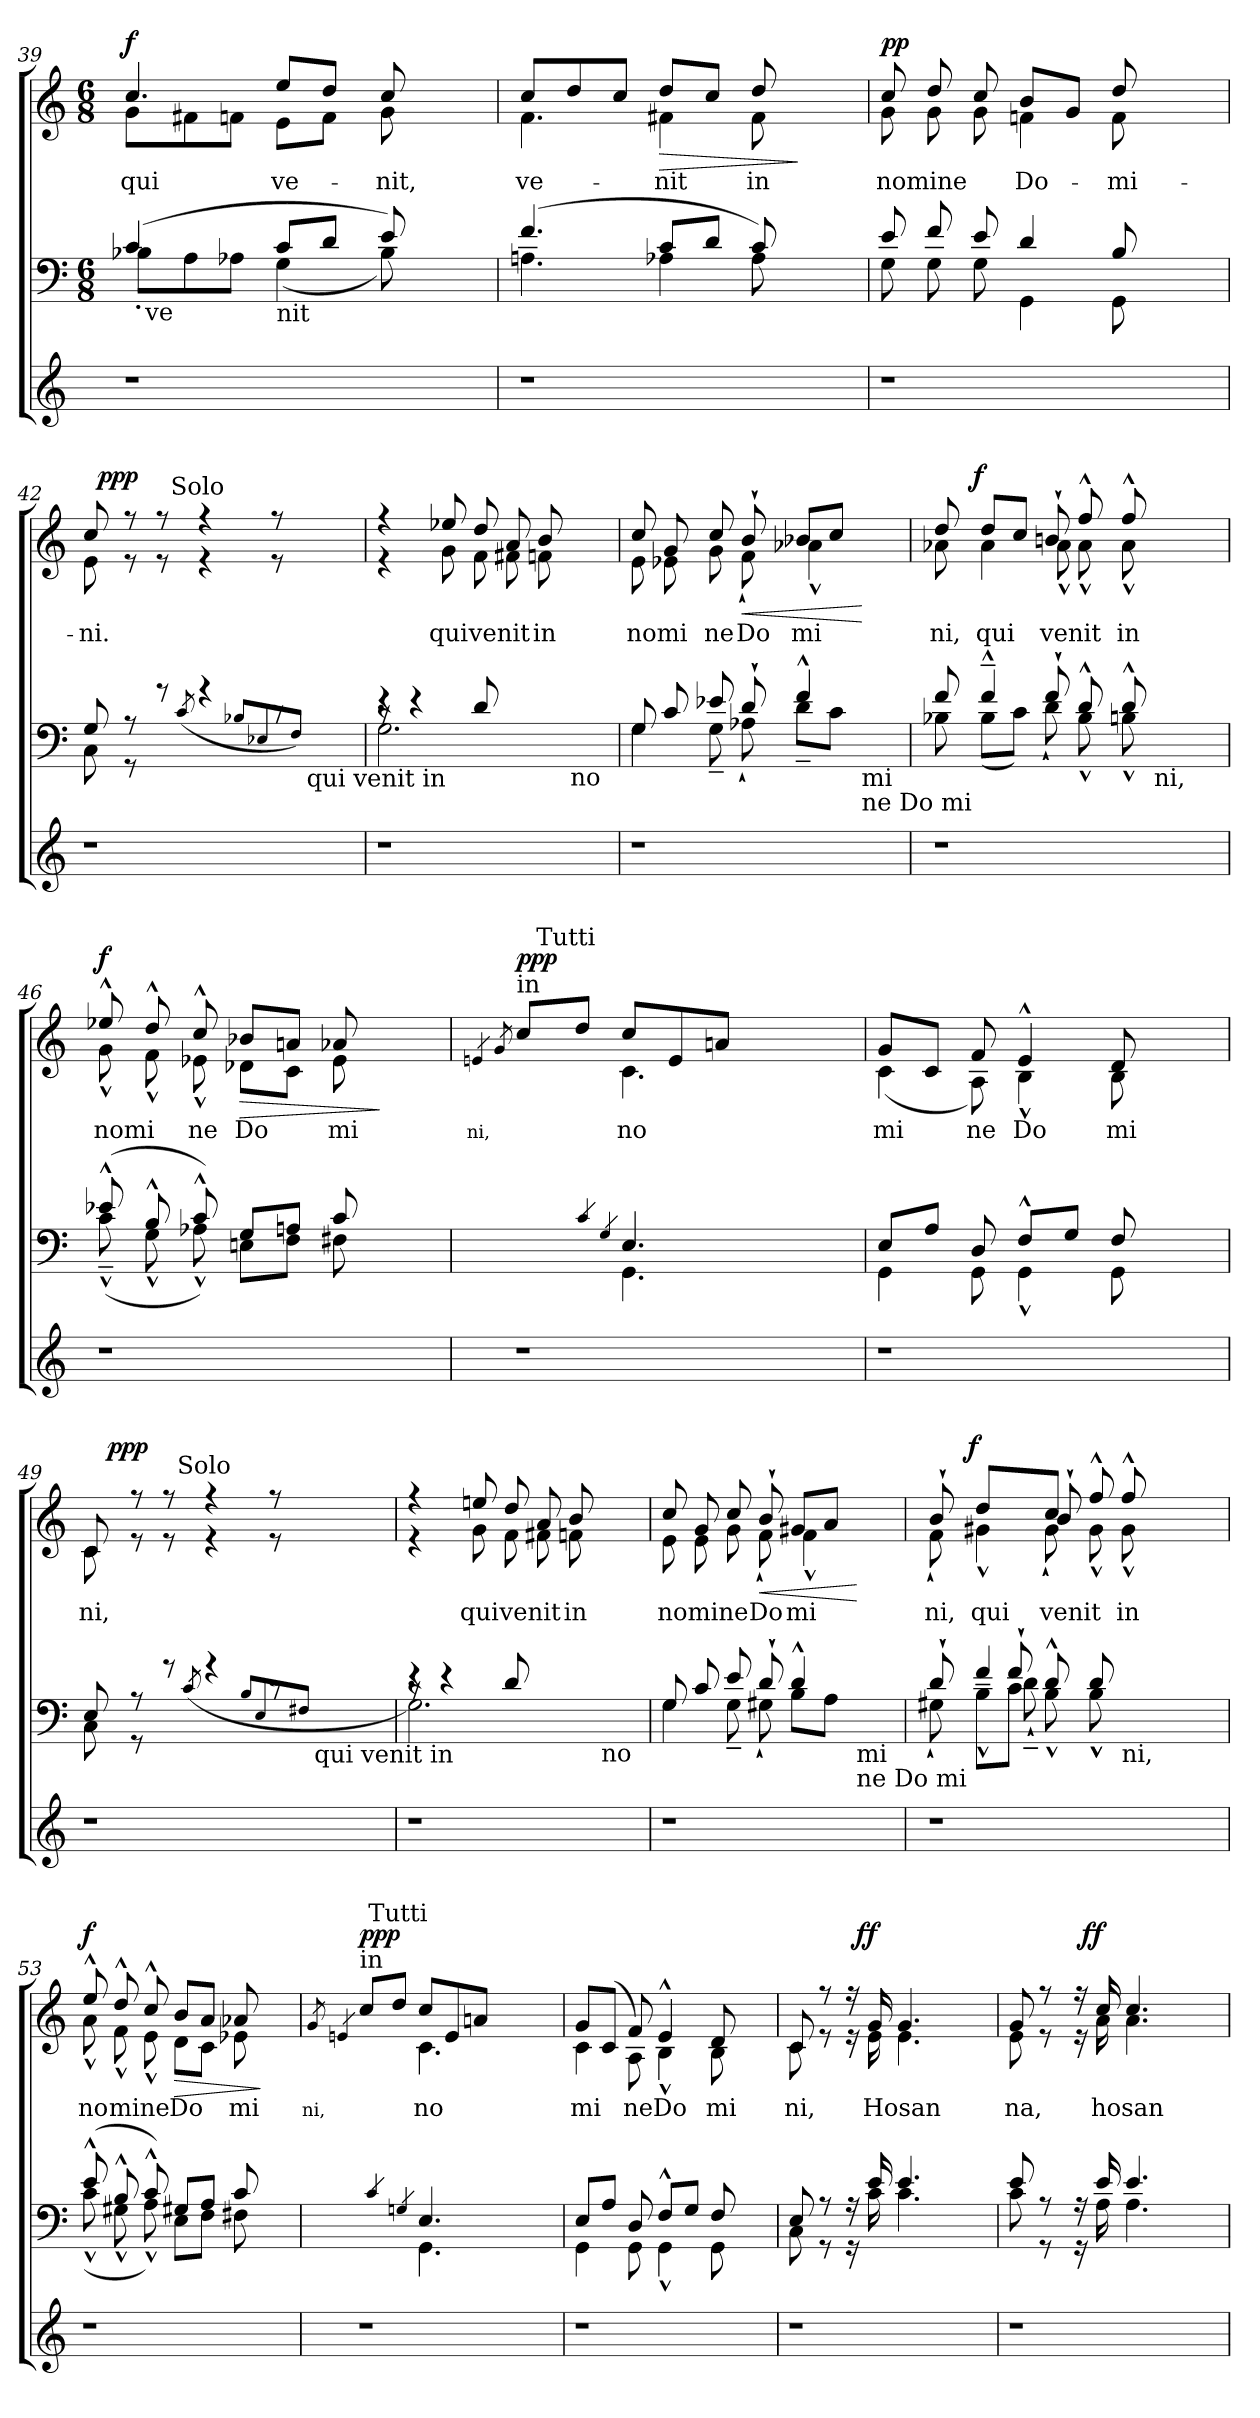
**kern	**kern	**kern	**text	**dynam
*part3	*part2	*part1	*part1	*part1
*staff3	*staff2	*staff1	*staff1	*staff1
*clefG2	*clefF4	*clefG2	*	*
*k[]	*k[]	*k[]	*	*
*C:	*C:	*C:	*	*
*	*M6/8	*M6/8	*	*
=39	=39	=39	=39	=39
*	*^	*^	*	*
!	!	!	!	!	!LO:LY:b	!LO:DY:a
*	*	*^	*	*	*	*
1r	(4c/	8B-X'<\L	32ryy	4.cc/	8g\L	qui	f
!	!	!	!LO:TX:b:t=ve	!	!	!	!
.	.	.	2ryy	.	.	.	.
.	.	8A\	.	.	8f#X\	.	.
.	8ryy	8A-X\J	.	.	8fn\J	.	.
!	!LO:TX:b:t=nit	!	!	!	!	!	!
!	!	!	!	!	!	!LO:LY:b	!
.	8c/L	(<4G\	.	8ee/L	8e\L	ve-	.
.	8d/J	.	.	8dd/J	8f\J	.	.
.	.	.	4...ryy	.	.	.	.
!	!	!	!	!	!	!LO:LY:b	!
.	8e/)	8B-\)	.	8cc/	8g\	-nit,	.
.	4ryy	4ryy	.	4ryy	4ryy	.	.
=40	=40	=40	=40	=40	=40	=40	=40
!	!	!	!	!	!	!LO:LY:b	!
*	*	*v	*v	*	*	*	*
1r	(4.f/	4.An\	8cc/L	4.f\	ve-	.
.	.	.	8dd/	.	.	.
.	.	.	8cc/J	.	.	.
!	!	!	!	!	!LO:LY:b	!LO:HP:b
.	8c/L	4A-X\	8dd/L	4f#X\	-nit	>
.	8d/J	.	8cc/J	.	.	.
!	!	!	!	!	!LO:LY:b	!
.	8c/)	8A-\	8dd/	8f#\	in	.
.	4ryy	4ryy	4ryy	4ryy	.	]
=41	=41	=41	=41	=41	=41	=41
!	!	!	!	!	!LO:LY:b	!LO:DY:a
1r	8e/	8G\	8cc/	8g\	nomine	pp
.	8f/	8G\	8dd/	8g\	.	.
.	8e/	8G\	8cc/	8g\	.	.
!	!	!	!	!	!LO:LY:b	!
.	4d/	4GG\	8b/L	4fn\	Do-	.
.	.	.	8g/J	.	.	.
!	!	!	!	!	!LO:LY:b	!
.	8B/	8GG\	8dd/	8f\	-mi-	.
.	4ryy	4ryy	4ryy	4ryy	.	.
!!LO:LB:g=z
=42	=42	=42	=42	=42	=42	=42
!	!	!	!	!	!LO:LY:b	!
*	*	*	*^	*^	*	*
1r	8G/	8C\	8cc/	8e\	32ryy	4ryy	-ni.	.
!	!	!	!	!	!	!	!	!LO:DY:a
.	.	.	.	.	2ryy	.	.	ppp
.	8rG	8rFF	8rff	8rd	.	.	.	.
.	8rf	4ryy	8rd	8ree	.	32ryy	.	.
!	!	!	!	!	!	!LO:TX:a:t=Solo	!	!
.	.	.	.	.	.	2ryy	.	.
.	(<8qc/	.	.	.	.	.	.	.
.	4rf	.	4ree	4rd	.	.	.	.
.	.	2ryy	.	.	.	.	.	.
.	.	.	.	.	4...ryy	.	.	.
.	8qB-X/L	.	.	.	.	.	.	.
.	8qE-X/	.	.	.	.	.	.	.
.	8rB	.	8ree	8rd	.	.	.	.
.	8qF/J)	.	.	.	.	.	.	.
!	!LO:TX:b:t=qui venit in	!	!	!	!	!	!	!
.	4ryy	.	4ryy	4ryy	.	.	.	.
.	.	.	.	.	.	8..ryy	.	.
*	*	*	*	*v	*v	*v	*	*
=43	=43	=43	=43	=43	=43	=43
*	*	*^	*	*	*	*
1r	4rd	2.G\	8rc	4ree	4rd	.	.
.	.	.	4rd	.	.	.	.
!	!	!	!	!	!	!LO:LY:b	!
.	2ryy	.	.	(<8ee-X/	8g\	qui	.
!	!	!	!	!	!	!LO:LY:b	!
.	.	.	8d/	8dd/	8f\	venit	.
.	.	.	4ryy	8a/	8f#X\	.	.
!	!	!	!	!	!	!LO:LY:b	!
.	.	.	.	8b/	8fn\	in	.
!	!LO:TX:b:t=no	!	!	!	!	!	!
.	4ryy	4ryy	4ryy	4ryy	4ryy	.	.
=44	=44	=44	=44	=44	=44	=44	=44
!	!	!	!	!	!	!LO:LY:b	!
*	*	*v	*v	*	*	*	*
1r	8G/	4G\	8cc/	8e\	nomi	.
.	8c/	.	8g/	8e-X\	.	.
!	!	!	!	!	!LO:LY:b	!
.	8e-X/	8G~<\	(8cc/	8g\)	ne	.
!	!	!	!	!	!LO:LY:b	!LO:HP:b
.	8d`>/	8A-X`<\	8b`>/	8f`<\	Do	<
!	!	!	!	!	!LO:LY:b	!
.	4f^^>/	8d~<\L	8b-X/L	4a-X^^<\	mi	.
.	.	8c\J	8cc/J	.	.	.
!	!LO:TX:b:t=mi	!	!	!	!	!
!	!LO:TX:b:t=ne Do mi	!	!	!	!	!
.	4ryy	4ryy	4ryy	4ryy	.	[
=45	=45	=45	=45	=45	=45	=45
!	!	!	!	!	!LO:LY:b	!
*	*	*	*	*^	*	*
1r	8f/	8B-X\	8dd/	8a-X\	12ryy	ni,	.
.	.	.	.	.	48.ryy	.	.
!	!	!	!	!	!	!	!LO:DY:a
.	.	.	.	.	3%2ryy	.	f
!	!	!	!	!	!	!LO:LY:b	!
.	4f^^>~>/	(>8B-\L	8dd/L	4a-\	.	qui	.
.	.	8c\J)	8cc/J	.	.	.	.
!	!	!	!	!	!	!LO:LY:b	!
.	8f`>/	8d`<\	8bn`>/	8a-^^<\	.	venit	.
.	8d^^>/	8B-^^<\	8ff^^>/	8a-^^<\	.	.	.
!	!	!	!	!	!	!LO:LY:b	!
.	8d^^>/	8Bn^^<\	8ff^^>/	8a-^^<\	.	in	.
!	!LO:TX:b:t=ni,	!	!	!	!	!	!
.	4ryy	4ryy	4ryy	4ryy	.	.	.
.	.	.	.	.	6ryy	.	.
.	.	.	.	.	24ryy	.	.
.	.	.	.	.	96ryy	.	.
=46	=46	=46	=46	=46	=46	=46	=46
!	!	!	!	!	!	!LO:LY:b	!LO:DY:a
*	*	*	*	*v	*v	*	*
1r	(8e-X^^>/	(<8c^^<~<\	(<8ee-X^^>/	8g^^<\	nomi	f
.	8B^^>/	8G^^<\	8dd^^>/	8f^^<\	.	.
!	!	!	!	!	!LO:LY:b	!
.	8c^^>/)	8A-X^^<\)	(8cc^^>/	8e-X^^<\)	ne	.
!	!	!	!	!	!LO:LY:b	!LO:HP:b
.	8G/L	8En\L	8b-X/L	8d-X\L	Do	>
.	8An/J	8F\J	8an/J	8c\J	.	.
!	!	!	!	!	!LO:LY:b	!
.	8c/	8F#X\	8a-X/	8e-\	mi	.
.	4ryy	4ryy	4ryy	4ryy	.	]
=47	=47	=47	=47	=47	=47	=47
!	!	!	!	!	!LO:LY:b	!
*	*	*	*v	*v	*	*
.	.	.	4qen/	ni,	.
.	.	.	8qg/	.	.
*	*	*	*^	*	*
!	!	!	!LO:TX:a:t=in	!	!	!
!	!	!	!	!	!	!LO:DY:a
*	*	*	*	*^	*	*
1r	4ryy	4ryy	8cc/L	4ryy	32ryy	.	ppp
!	!	!	!	!	!LO:TX:a:t=Tutti	!	!
.	.	.	.	.	2ryy	.	.
.	.	.	8dd/J	.	.	.	.
.	4qc/	.	.	.	.	.	.
.	4qG/	.	.	.	.	.	.
!	!	!	!	!	!	!LO:LY:b	!
.	4.E/	4.GG\	8cc/L	4.c\	.	no	.
.	.	.	8e/	.	.	.	.
.	.	.	8an/J	.	.	.	.
.	.	.	.	.	4...ryy	.	.
.	4.ryy	4.ryy	4.ryy	4.ryy	.	.	.
=48	=48	=48	=48	=48	=48	=48	=48
!	!	!	!	!	!	!LO:LY:b	!
*	*	*	*	*v	*v	*	*
1r	8E/L	4GG\	8g/L	(<4c\	mi	.
.	8A/J	.	8c/J	.	.	.
!	!	!	!	!	!LO:LY:b	!
.	8D/	8GG\	8f/	8A\)	ne	.
!	!	!	!	!	!LO:LY:b	!
.	8F^^>/L	4GG^^<\	4e^^>/	4B^^<\	Do	.
.	8G/J	.	.	.	.	.
!	!	!	!	!	!LO:LY:b	!
.	8F/	8GG\	8d/	8B\	mi	.
.	4ryy	4ryy	4ryy	4ryy	.	.
!!LO:LB:g=z
=49	=49	=49	=49	=49	=49	=49
!	!	!	!	!	!LO:LY:b	!
*	*	*	*^	*^	*	*
1r	8E/	8C\	8c/	8c\	24ryy	4ryy	ni,	.
.	.	.	.	.	96ryy	.	.	.
!	!	!	!	!	!	!	!	!LO:DY:a
.	.	.	.	.	3%2ryy	.	.	ppp
.	8rG	8rFF	8ree	8rd	.	.	.	.
.	8rf	4ryy	8rd	8ree	.	32ryy	.	.
!	!	!	!	!	!	!LO:TX:a:t=Solo	!	!
.	.	.	.	.	.	2ryy	.	.
.	(<8qc/	.	.	.	.	.	.	.
.	4rf	.	4ree	4rd	.	.	.	.
.	.	2ryy	.	.	.	.	.	.
.	8qB/L	.	.	.	.	.	.	.
.	8qE/	.	.	.	.	.	.	.
.	8rB	.	8ree	8rd	.	.	.	.
.	.	.	.	.	6ryy	.	.	.
.	8qF#X/J	.	.	.	.	.	.	.
!	!LO:TX:b:t=qui venit in	!	!	!	!	!	!	!
.	4ryy	.	4ryy	4ryy	.	.	.	.
.	.	.	.	.	.	8..ryy	.	.
.	.	.	.	.	12ryy	.	.	.
.	.	.	.	.	48.ryy	.	.	.
*	*	*	*	*v	*v	*v	*	*
=50	=50	=50	=50	=50	=50	=50
*	*	*^	*	*	*	*
1r	4rd	2.G\)	8rc	4rd	4ree	.	.
.	.	.	4rd	.	.	.	.
!	!	!	!	!	!	!LO:LY:b	!
.	2ryy	.	.	(<8een/	8g\	qui	.
!	!	!	!	!	!	!LO:LY:b	!
.	.	.	8d/	8dd/	8f\	venit	.
.	.	.	4ryy	8a/	8f#X\	.	.
!	!	!	!	!	!	!LO:LY:b	!
.	.	.	.	8b/	8fn\	in	.
!	!LO:TX:b:t=no	!	!	!	!	!	!
.	4ryy	4ryy	4ryy	4ryy	4ryy	.	.
=51	=51	=51	=51	=51	=51	=51	=51
!	!	!	!	!	!	!LO:LY:b	!
*	*	*v	*v	*	*	*	*
1r	8G/	4G\	8cc/	8e\	nomine	.
.	8c/	.	8g/	8e\	.	.
.	8e/	8G~<\	(8cc/	8g\)	.	.
!	!	!	!	!	!LO:LY:b	!LO:HP:b
.	8d`>/	8G#X`<\	8b`>/	8f`<\	Do	<
!	!	!	!	!	!LO:LY:b	!
.	4d^^>/	8B\L	8g#X/L	4f^^<\	mi	.
.	.	8A\J	8a/J	.	.	.
!	!LO:TX:b:t=mi	!	!	!	!	!
!	!LO:TX:b:t=ne Do mi	!	!	!	!	!
.	4ryy	4ryy	4ryy	4ryy	.	[
=52	=52	=52	=52	=52	=52	=52
*	*^	*^	*	*	*	*
!	!	!	!	!	!	!	!LO:LY:b	!
*	*	*	*	*	*^	*^	*	*
1r	8d`>/	8G#X`<\	4ryy	4ryy	8b`>/	8f`<\	4.ryy	12ryy	ni,	.
.	.	.	.	.	.	.	.	48.ryy	.	.
!	!	!	!	!	!	!	!	!	!	!LO:DY:a
.	.	.	.	.	.	.	.	3%2ryy	.	f
!	!	!	!	!	!	!	!	!	!LO:LY:b	!
.	8B~<\L	4f^^>/	.	.	8dd/L	4g#X^^<\	.	.	qui	.
.	8c\J	.	8f`>/	8d`>~>\	8ryy	.	.	.	.	.
!	!	!	!	!	!	!	!	!	!LO:LY:b	!
.	8d^^>/	8ryy	4.ryy	8B^^>\	8cc/J	8g#`<\	8b`>/	.	venit	.
.	8ryy	8B^^<\	.	8d^^>/	8ff^^>/	8g#^^<\	4ryy	.	.	.
!	!LO:TX:b:t=ni,	!	!	!	!	!	!	!	!	!
!	!	!	!	!	!	!	!	!	!LO:LY:b	!
.	4.ryy	4.ryy	.	4.ryy	8ff^^>/	8g#^^<\	.	.	in	.
.	.	.	4ryy	.	4ryy	4ryy	4ryy	.	.	.
.	.	.	.	.	.	.	.	6ryy	.	.
.	.	.	.	.	.	.	.	24ryy	.	.
.	.	.	.	.	.	.	.	96ryy	.	.
=53	=53	=53	=53	=53	=53	=53	=53	=53	=53	=53
!	!	!	!	!	!	!	!	!	!LO:LY:b	!LO:DY:a
*	*	*v	*v	*v	*	*	*	*	*	*
*	*	*	*	*v	*v	*v	*	*
1r	(8e^^>/	(<8c^^<\	(<8ee^^>/	8a^^<\	no	f
!	!	!	!	!	!LO:LY:b	!
.	8B^^>/	8G#X^^<\	8dd^^>/	8f^^<\	mine	.
.	8c^^>/)	8A^^<\)	(8cc^^>/	8e^^<\)	.	.
!	!	!	!	!	!LO:LY:b	!LO:HP:b
.	8G#X/L	8E\L	8b/L	8d\L	Do	>
.	8A/J	8F\J	8a/J	8c\J	.	.
!	!	!	!	!	!LO:LY:b	!
.	8c/	8F#X\	8a-X/	8e-X\	mi	.
.	4ryy	4ryy	4ryy	4ryy	.	]
=54	=54	=54	=54	=54	=54	=54
!	!	!	!	!	!LO:LY:b	!
*	*	*	*v	*v	*	*
.	.	.	8qg/	ni,	.
.	.	.	4qen/	.	.
*	*	*	*^	*	*
!	!	!	!LO:TX:a:t=in	!	!	!
!	!	!	!	!	!	!LO:DY:a
*	*	*	*	*^	*	*
1r	4ryy	4ryy	8cc/L	4ryy	48ryy	.	ppp
!	!	!	!	!	!LO:TX:a:t=Tutti	!	!
.	.	.	.	.	3%2ryy	.	.
.	.	.	8dd/J	.	.	.	.
.	4qc/	.	.	.	.	.	.
.	4qGn/	.	.	.	.	.	.
!	!	!	!	!	!	!LO:LY:b	!
.	4.E/	4.GG\	8cc/L	4.c\	.	no	.
.	.	.	8e/	.	.	.	.
.	.	.	8an/J	.	.	.	.
.	4.ryy	4.ryy	4.ryy	4.ryy	.	.	.
.	.	.	.	.	6...ryy	.	.
=55	=55	=55	=55	=55	=55	=55	=55
!	!	!	!	!	!	!LO:LY:b	!
*	*	*	*	*v	*v	*	*
1r	8E/L	4GG\	8g/L	4c\	mi	.
.	8A/J	.	(<8c/J	.	.	.
!	!	!	!	!	!LO:LY:b	!
.	8D/	8GG\	8f/	8A\)	ne	.
!	!	!	!	!	!LO:LY:b	!
.	8F^^>/L	4GG^^<\	4e^^>/	4B^^<\	Do	.
.	8G/J	.	.	.	.	.
!	!	!	!	!	!LO:LY:b	!
.	8F/	8GG\	8d/	8B\	mi	.
.	4ryy	4ryy	4ryy	4ryy	.	.
!!LO:LB:g=z
=56	=56	=56	=56	=56	=56	=56
!	!	!	!	!	!LO:LY:b	!
*	*	*	*	*^	*	*
1r	8E/	8C\	8c/	8c\	4ryy	ni,	.
.	8rA	8rGG	8rff	8re	.	.	.
.	16rG	16rFF	16ree	16rd	32ryy	.	.
!	!	!	!	!	!	!	!LO:DY:a
.	.	.	.	.	2ryy	.	ff
!	!	!	!	!	!	!LO:LY:b	!
.	16e/	16c\	16g/	16e\	.	Hosan	.
.	4.e/	4.c\	4.g/	4.e\	.	.	.
.	4ryy	4ryy	4ryy	4ryy	.	.	.
.	.	.	.	.	8..ryy	.	.
=57	=57	=57	=57	=57	=57	=57	=57
!	!	!	!	!	!	!LO:LY:b	!
1r	8e/	8c\	8g/	8e\	6ryy	na,	.
.	8rA	8rGG	8rff	8re	.	.	.
.	.	.	.	.	12ryy	.	.
.	16rG	16rFF	16ree	16rd	48ryy	.	.
!	!	!	!	!	!	!	!LO:DY:a
.	.	.	.	.	3%2ryy	.	ff
!	!	!	!	!	!	!LO:LY:b	!
.	16e/	16A\	16cc/	16a\	.	hosan	.
.	4.e/	4.A\	4.cc/	4.a\	.	.	.
.	4ryy	4ryy	4ryy	4ryy	.	.	.
.	.	.	.	.	24.ryy	.	.
*	*v	*v	*	*	*	*	*
*	*	*v	*v	*v	*	*
=	=	=	=	=
*-	*-	*-	*-	*-
